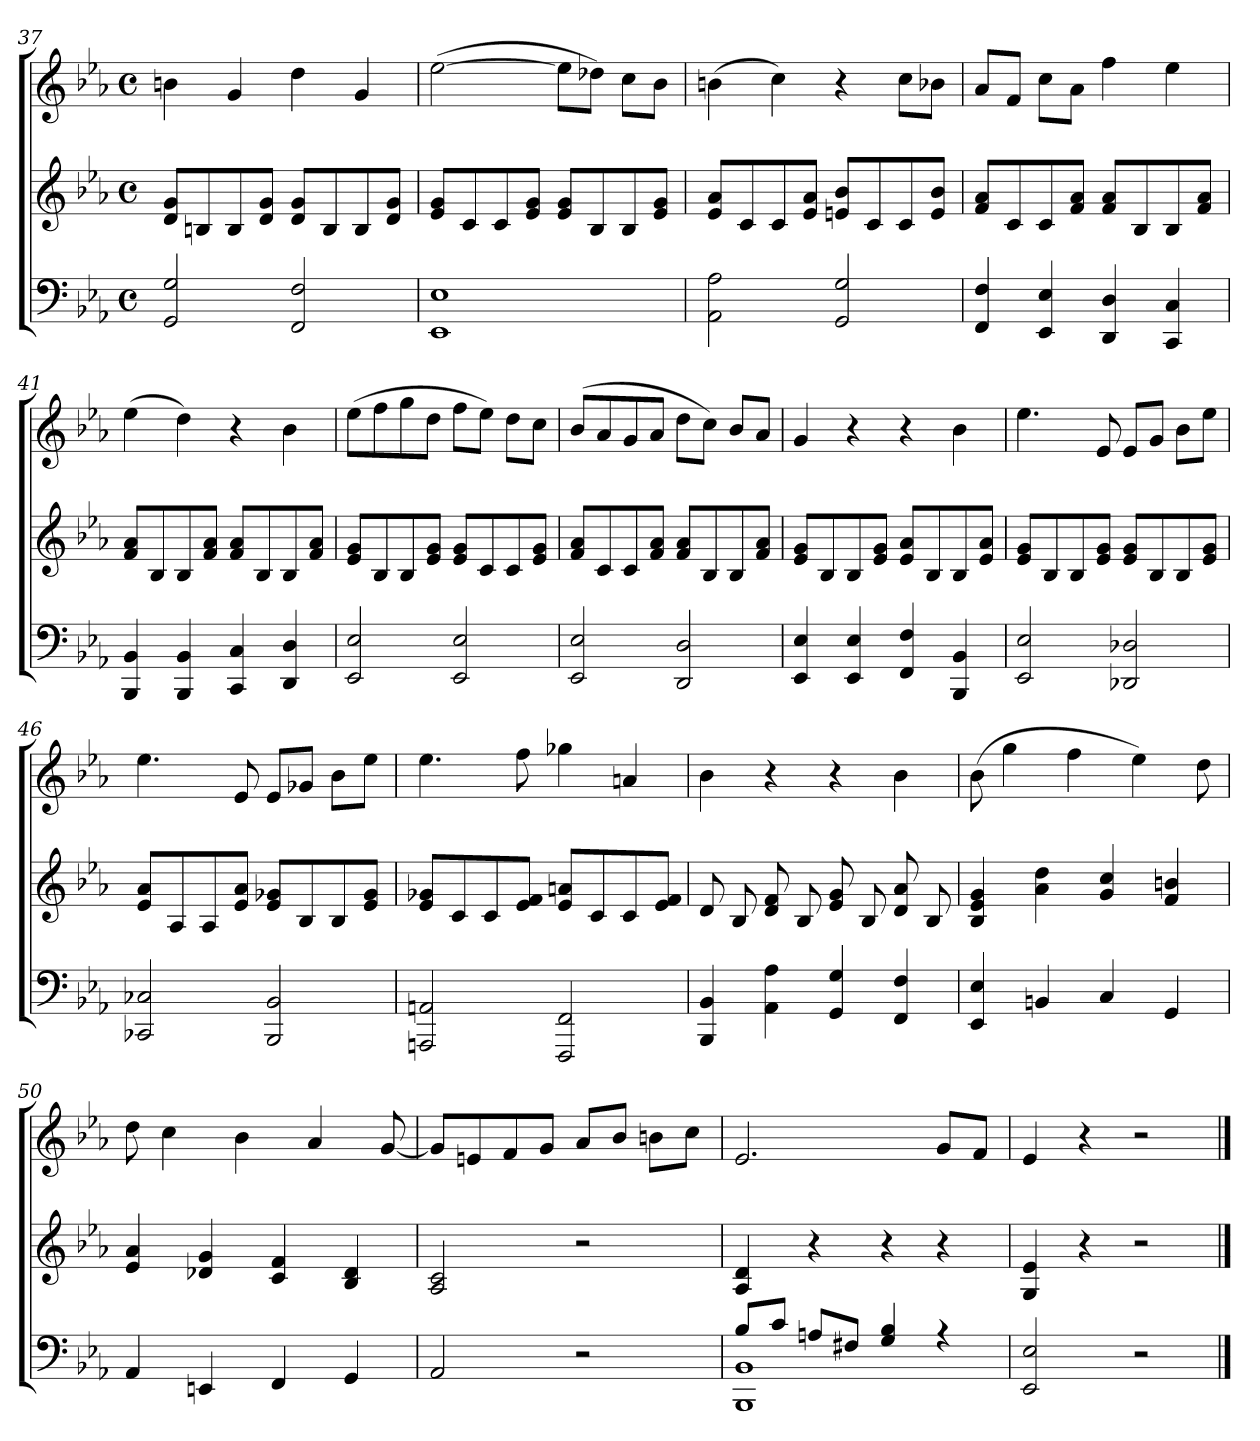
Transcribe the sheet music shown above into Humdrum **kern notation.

**kern	**kern	**kern
*part3	*part2	*part1
*staff3	*staff2	*staff1
*clefF4	*clefG2	*clefG2
*k[b-e-a-]	*k[b-e-a-]	*k[b-e-a-]
*M4/4	*M4/4	*M4/4
*met(c)	*met(c)	*met(c)
=37	=37	=37
2GG/ 2G/	8d/ 8g/L	4bn\
.	8Bn/	.
.	8B/	4g/
.	8d/ 8g/J	.
2FF/ 2F/	8d/ 8g/L	4dd\
.	8B/	.
.	8B/	4g/
.	8d/ 8g/J	.
=38	=38	=38
1EE-/ 1E-/	8e-/ 8g/L	([2ee-\
.	8c/	.
.	8c/	.
.	8e-/ 8g/J	.
.	8e-/ 8g/L	8ee-\L]
.	8B-/	8dd-X\J)
.	8B-/	8cc\L
.	8e-/ 8g/J	8b-\J
=39	=39	=39
2AA-\ 2A-\	8e-/ 8a-/L	(4bn\
.	8c/	.
.	8c/	4cc\)
.	8e-/ 8a-/J	.
2GG/ 2G/	8en/ 8b-/L	4r
.	8c/	.
.	8c/	8cc\L
.	8e/ 8b-/J	8b-X\J
=40	=40	=40
4FF/ 4F/	8f/ 8a-/L	8a-/L
.	8c/	8f/J
4EE-/ 4E-/	8c/	8cc\L
.	8f/ 8a-/J	8a-\J
4DD/ 4D/	8f/ 8a-/L	4ff\
.	8B-/	.
4CC/ 4C/	8B-/	4ee-\
.	8f/ 8a-/J	.
=41	=41	=41
4BBB-/ 4BB-/	8f/ 8a-/L	(4ee-\
.	8B-/	.
4BBB-/ 4BB-/	8B-/	4dd\)
.	8f/ 8a-/J	.
4CC/ 4C/	8f/ 8a-/L	4r
.	8B-/	.
4DD/ 4D/	8B-/	4b-\
.	8f/ 8a-/J	.
=42	=42	=42
2EE-/ 2E-/	8e-/ 8g/L	(8ee-\L
.	8B-/	8ff\
.	8B-/	8gg\
.	8e-/ 8g/J	8dd\J
2EE-/ 2E-/	8e-/ 8g/L	8ff\L
.	8c/	8ee-\J)
.	8c/	8dd\L
.	8e-/ 8g/J	8cc\J
=43	=43	=43
2EE-/ 2E-/	8f/ 8a-/L	(8b-/L
.	8c/	8a-/
.	8c/	8g/
.	8f/ 8a-/J	8a-/J
2DD/ 2D/	8f/ 8a-/L	8dd\L
.	8B-/	8cc\J)
.	8B-/	8b-/L
.	8f/ 8a-/J	8a-/J
=44	=44	=44
4EE-/ 4E-/	8e-/ 8g/L	4g/
.	8B-/	.
4EE-/ 4E-/	8B-/	4r
.	8e-/ 8g/J	.
4FF/ 4F/	8e-/ 8a-/L	4r
.	8B-/	.
4BBB-/ 4BB-/	8B-/	4b-\
.	8e-/ 8a-/J	.
=45	=45	=45
2EE-/ 2E-/	8e-/ 8g/L	4.ee-\
.	8B-/	.
.	8B-/	.
.	8e-/ 8g/J	8e-/
2DD-X/ 2D-X/	8e-/ 8g/L	8e-/L
.	8B-/	8g/J
.	8B-/	8b-\L
.	8e-/ 8g/J	8ee-\J
=46	=46	=46
2CC-X/ 2C-X/	8e-/ 8a-/L	4.ee-\
.	8A-/	.
.	8A-/	.
.	8e-/ 8a-/J	8e-/
2BBB-/ 2BB-/	8e-/ 8g-X/L	8e-/L
.	8B-/	8g-X/J
.	8B-/	8b-\L
.	8e-/ 8g-/J	8ee-\J
=47	=47	=47
2AAAn/ 2AAn/	8e-/ 8g-X/L	4.ee-\
.	8c/	.
.	8c/	.
.	8e-/ 8f/J	8ff\
2FFF/ 2FF/	8e-/ 8an/L	4gg-X\
.	8c/	.
.	8c/	4an/
.	8e-/ 8f/J	.
=48	=48	=48
4BBB-/ 4BB-/	8d/	4b-\
.	8B-/	.
4AA-\ 4A-\	8d/ 8f/	4r
.	8B-/	.
4GG/ 4G/	8e-/ 8g/	4r
.	8B-/	.
4FF/ 4F/	8d/ 8a-/	4b-\
.	8B-/	.
=49	=49	=49
4EE-/ 4E-/	4B-/ 4e-/ 4g/	(8b-\
.	.	4gg\
4BBn/	4a-\ 4dd\	.
.	.	4ff\
4C/	4g/ 4cc/	.
.	.	4ee-\)
4GG/	4f/ 4bn/	.
.	.	8dd\
=50	=50	=50
4AA-/	4e-/ 4a-/	8dd\
.	.	4cc\
4EEn/	4d-X/ 4g/	.
.	.	4b-\
4FF/	4c/ 4f/	.
.	.	4a-/
4GG/	4B-/ 4d-/	.
.	.	[8g/
=51	=51	=51
2AA-/	2A-/ 2c/	8g/L]
.	.	8en/
.	.	8f/
.	.	8g/J
2r	2r	8a-/L
.	.	8b-/J
.	.	8bn\L
.	.	8cc\J
=52	=52	=52
*^	*	*
8B-/L	1BBB-/ 1BB-/	4A-/ 4d/	2.e-/
8c/J	.	.	.
8An/L	.	4r	.
8F#X/J	.	.	.
4G/ 4B-/	.	4r	.
4r	.	4r	8g/L
.	.	.	8f/J
*v	*v	*	*
=53	=53	=53
2EE-/ 2E-/	4G/ 4e-/	4e-/
.	4r	4r
2r	2r	2r
==	==	==
*-	*-	*-
